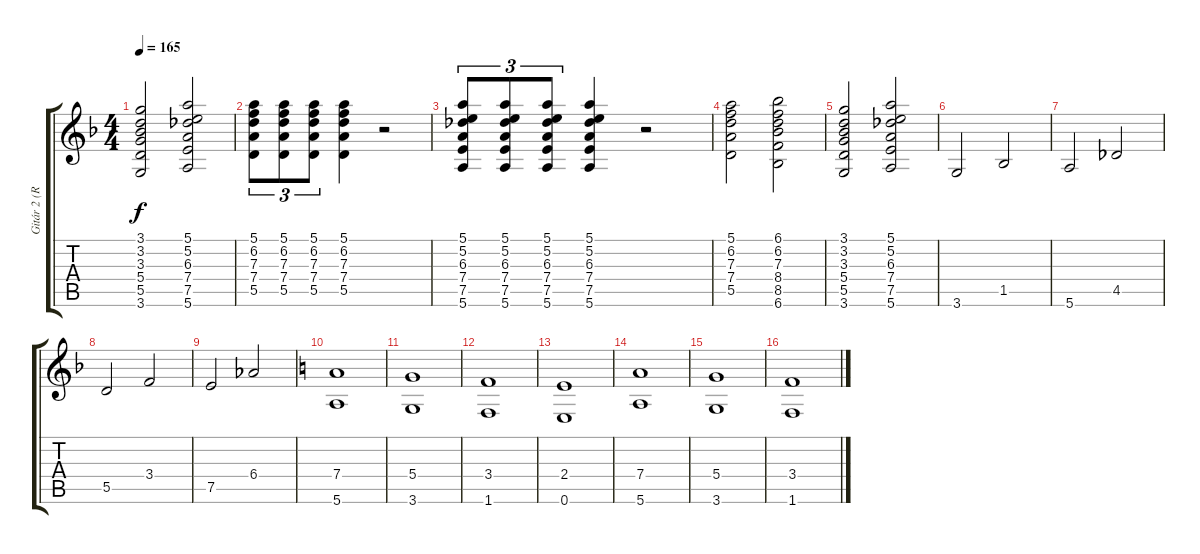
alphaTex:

\track ("Gitár 2 (Ritchie Blackmore)" "Gitár 2 (R") {instrument distortionguitar}
\staff {score tabs}
\tuning (E4 B3 G3 D3 A2 E2) {hide}
\ts (4 4)
\tempo 165
\clef g2
\ks f
(3.1 3.2 3.3 5.4 5.5 3.6).2{dy f} (5.1 5.2 6.3 7.4 7.5 5.6).2 |
(5.1 6.2 7.3 7.4 5.5).8{tu (3 2)} (5.1 6.2 7.3 7.4 5.5).8{tu (3 2)} (5.1 6.2 7.3 7.4 5.5).8{tu (3 2)} (5.1 6.2 7.3 7.4 5.5).4 r.2 |
(5.1 5.2 6.3 7.4 7.5 5.6).8{tu (3 2)} (5.1 5.2 6.3 7.4 7.5 5.6).8{tu (3 2)} (5.1 5.2 6.3 7.4 7.5 5.6).8{tu (3 2)} (5.1 5.2 6.3 7.4 7.5 5.6).4 r.2 |
(5.1 6.2 7.3 7.4 5.5).2 (6.1 6.2 7.3 8.4 8.5 6.6).2 |
(3.1 3.2 3.3 5.4 5.5 3.6).2 (5.1 5.2 6.3 7.4 7.5 5.6).2 |
3.6.2 1.5.2 |
5.6.2 4.5.2 |
5.5.2 3.4.2 |
7.5.2 6.4.2 |
\ks c
(7.4 5.6).1 |
(5.4 3.6).1 |
(3.4 1.6).1 |
(2.4 0.6).1 |
(7.4 5.6).1 |
(5.4 3.6).1 |
(3.4 1.6).1
